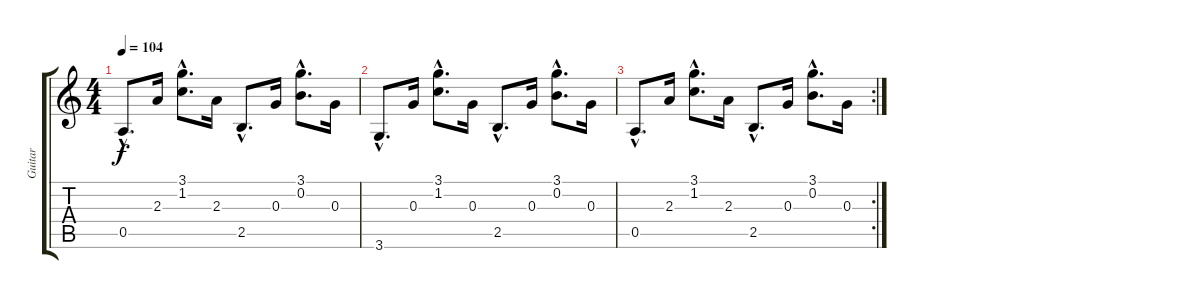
\track ("Guitar" "Guitar") {instrument acousticguitarsteel}
\staff {score tabs}
\tuning (E4 B3 G3 D3 A2 E2) {hide}
\ts (4 4)
\tempo 104
\clef g2
\ks c
0.5{hac}.8{d dy f} 2.3.16 (3.1{hac} 1.2{hac}).8{d} 2.3.16 2.5{hac}.8{d} 0.3.16 (3.1{hac} 0.2{hac}).8{d} 0.3.16 |
3.6{hac}.8{d} 0.3.16 (3.1{hac} 1.2{hac}).8{d} 0.3.16 2.5{hac}.8{d} 0.3.16 (3.1{hac} 0.2{hac}).8{d} 0.3.16 |
\rc 2
0.5{hac}.8{d} 2.3.16 (3.1{hac} 1.2{hac}).8{d} 2.3.16 2.5{hac}.8{d} 0.3.16 (3.1{hac} 0.2{hac}).8{d} 0.3.16
